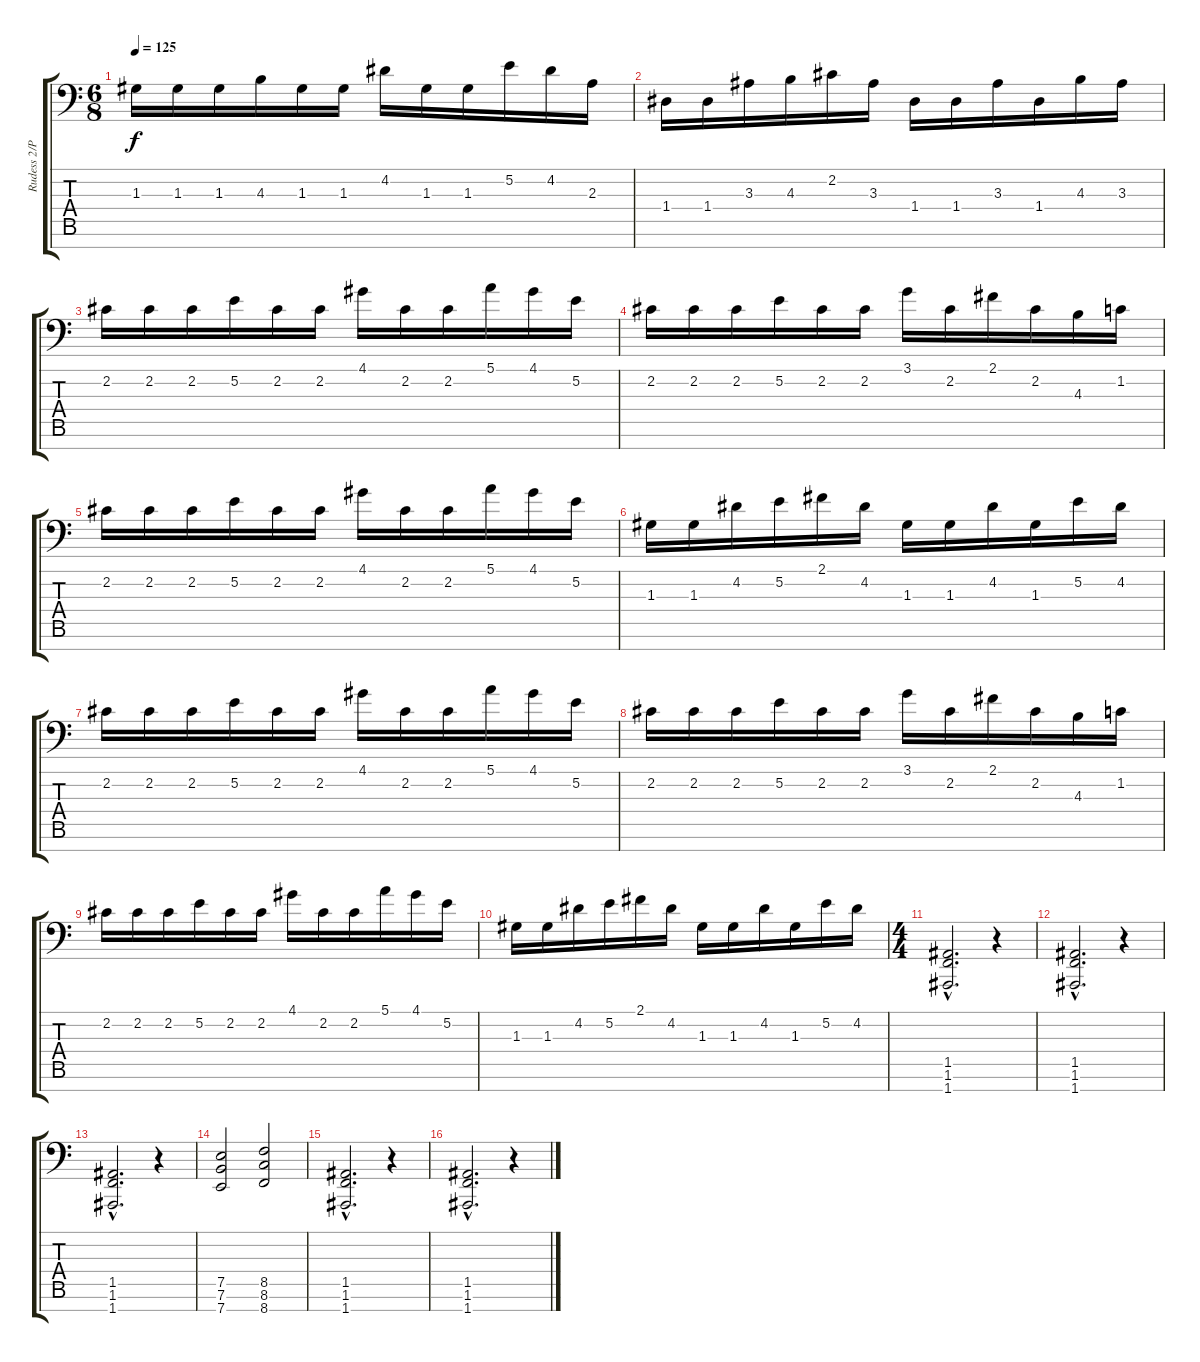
\track ("Rudess 2/Petrucci fill-in" "Rudess 2/P") {instrument acousticgrandpiano}
\staff {score tabs}
\tuning (E4 B3 G3 D3 A2 E2 A1) {hide}
\ts (6 8)
\tempo 125
\clef f4
\ks c
1.3.16{dy f volume 10 instrument distortionguitar} 1.3.16 1.3.16 4.3.16 1.3.16 1.3.16 4.2.16 1.3.16 1.3.16 5.2.16 4.2.16 2.3.16 |
1.4.16 1.4.16 3.3.16 4.3.16 2.2.16 3.3.16 1.4.16 1.4.16 3.3.16 1.4.16 4.3.16 3.3.16 |
2.2.16 2.2.16 2.2.16 5.2.16 2.2.16 2.2.16 4.1.16 2.2.16 2.2.16 5.1.16 4.1.16 5.2.16 |
2.2.16 2.2.16 2.2.16 5.2.16 2.2.16 2.2.16 3.1.16 2.2.16 2.1.16 2.2.16 4.3.16 1.2.16 |
2.2.16 2.2.16 2.2.16 5.2.16 2.2.16 2.2.16 4.1.16 2.2.16 2.2.16 5.1.16 4.1.16 5.2.16 |
1.3.16 1.3.16 4.2.16 5.2.16 2.1.16 4.2.16 1.3.16 1.3.16 4.2.16 1.3.16 5.2.16 4.2.16 |
2.2.16 2.2.16 2.2.16 5.2.16 2.2.16 2.2.16 4.1.16 2.2.16 2.2.16 5.1.16 4.1.16 5.2.16 |
2.2.16 2.2.16 2.2.16 5.2.16 2.2.16 2.2.16 3.1.16 2.2.16 2.1.16 2.2.16 4.3.16 1.2.16 |
2.2.16 2.2.16 2.2.16 5.2.16 2.2.16 2.2.16 4.1.16 2.2.16 2.2.16 5.1.16 4.1.16 5.2.16 |
1.3.16 1.3.16 4.2.16 5.2.16 2.1.16 4.2.16 1.3.16 1.3.16 4.2.16 1.3.16 5.2.16 4.2.16 |
\ts (4 4)
(1.5{hac} 1.6{hac} 1.7{hac}).2{d volume 15 instrument distortionguitar} r.4 |
(1.5{hac} 1.6{hac} 1.7{hac}).2{d} r.4 |
(1.5{hac} 1.6{hac} 1.7{hac}).2{d} r.4 |
(7.5 7.6 7.7).2 (8.5 8.6 8.7).2 |
(1.5{hac} 1.6{hac} 1.7{hac}).2{d instrument distortionguitar} r.4 |
(1.5{hac} 1.6{hac} 1.7{hac}).2{d} r.4
